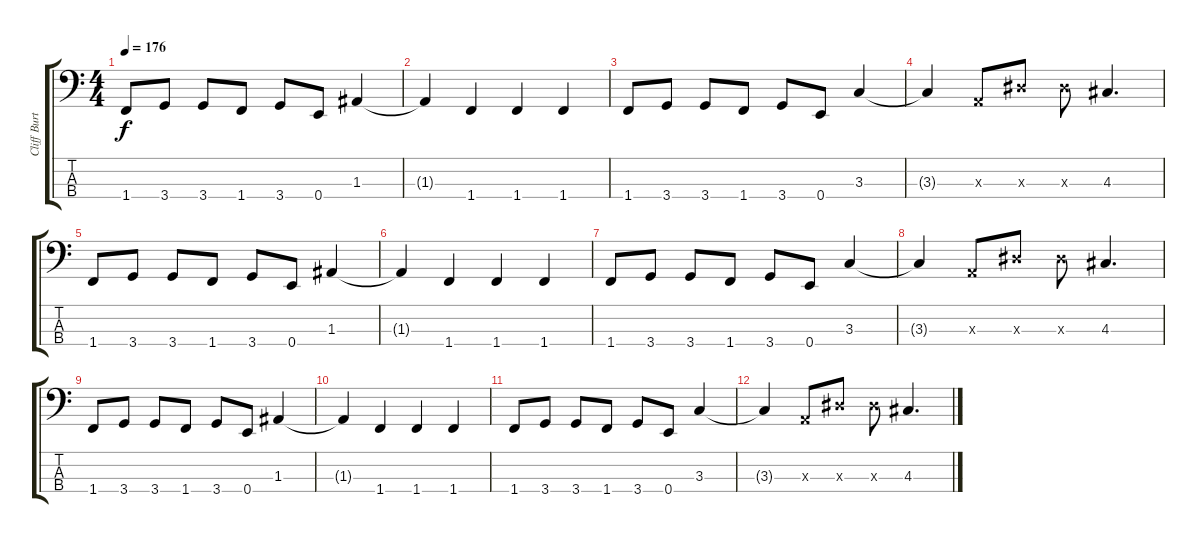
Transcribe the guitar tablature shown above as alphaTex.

\track ("Cliff Burton" "Cliff Burt") {instrument electricbasspick}
\staff {score tabs}
\tuning (G2 D2 A1 E1) {hide}
\ts (4 4)
\tempo 176
\clef f4
\ks c
1.4.8{dy f} 3.4.8 3.4.8 1.4.8 3.4.8 0.4.8 1.3.4 |
1.3{t}.4 1.4.4 1.4.4 1.4.4 |
1.4.8 3.4.8 3.4.8 1.4.8 3.4.8 0.4.8 3.3.4 |
3.3{t}.4 0.3{x}.8 6.3{x}.8 6.3{x}.8 4.3.4{d} |
1.4.8 3.4.8 3.4.8 1.4.8 3.4.8 0.4.8 1.3.4 |
1.3{t}.4{volume 11} 1.4.4 1.4.4 1.4.4 |
1.4.8 3.4.8 3.4.8 1.4.8 3.4.8 0.4.8 3.3.4 |
3.3{t}.4{volume 9} 0.3{x}.8 6.3{x}.8 6.3{x}.8 4.3.4{d} |
1.4.8 3.4.8 3.4.8 1.4.8 3.4.8 0.4.8 1.3.4 |
1.3{t}.4{volume 7} 1.4.4 1.4.4 1.4.4 |
1.4.8 3.4.8 3.4.8 1.4.8 3.4.8 0.4.8 3.3.4 |
3.3{t}.4{volume 5} 0.3{x}.8 6.3{x}.8 6.3{x}.8 4.3.4{d}
